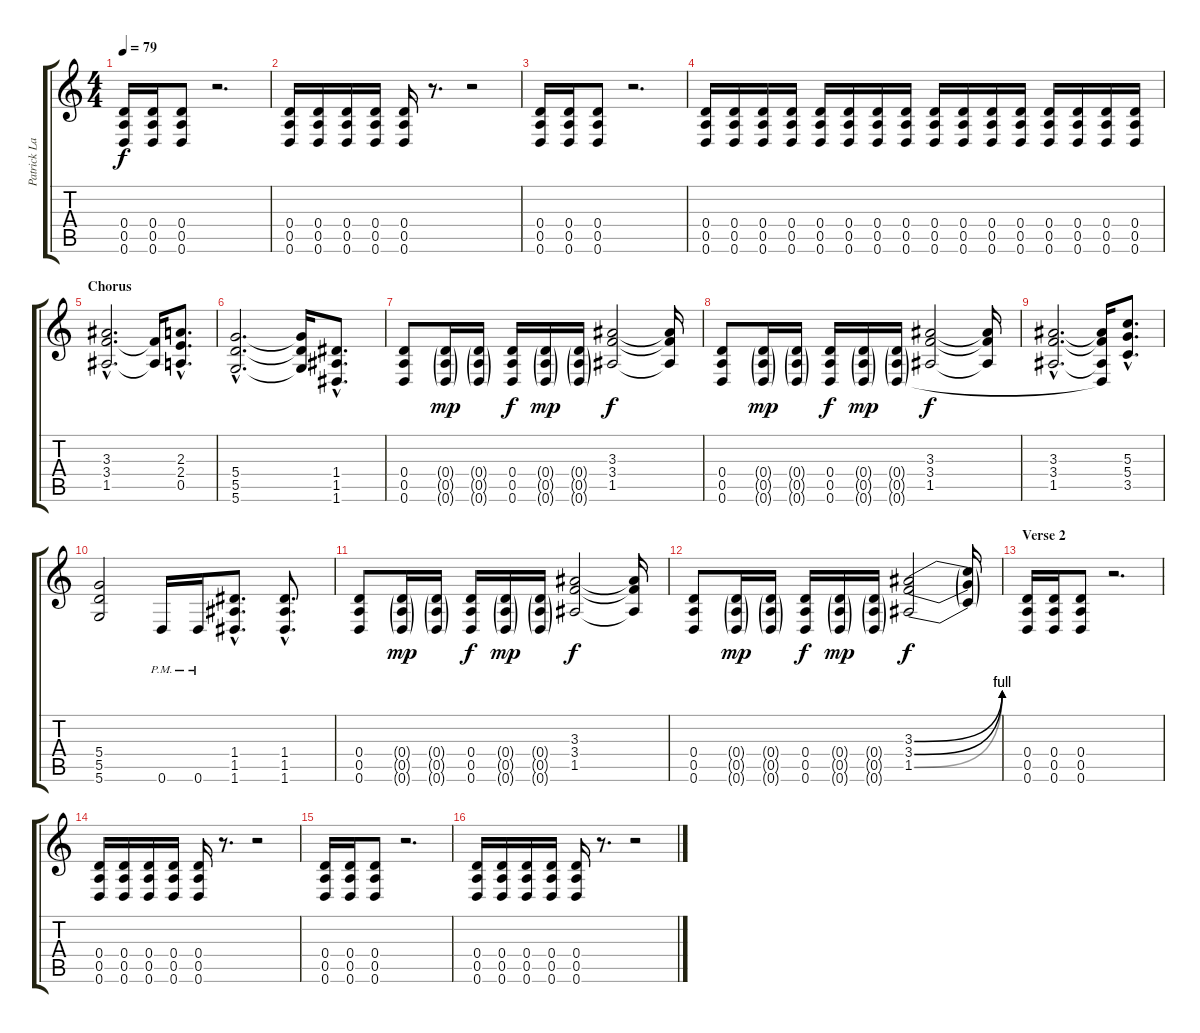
\track ("Patrick Lachman" "Patrick La") {instrument distortionguitar}
\staff {score tabs}
\tuning (E4 B3 G3 D3 A2 D2) {hide}
\ts (4 4)
\tempo 79
\clef g2
\ks c
(0.4 0.5 0.6).16{dy f volume 9} (0.4 0.5 0.6).16 (0.4 0.5 0.6).8 r.2{d} |
(0.4 0.5 0.6).16 (0.4 0.5 0.6).16 (0.4 0.5 0.6).16 (0.4 0.5 0.6).16 (0.4 0.5 0.6).16 r.8{d} r.2 |
(0.4 0.5 0.6).16 (0.4 0.5 0.6).16 (0.4 0.5 0.6).8 r.2{d} |
(0.4 0.5 0.6).16{volume 11} (0.4 0.5 0.6).16 (0.4 0.5 0.6).16 (0.4 0.5 0.6).16 (0.4 0.5 0.6).16 (0.4 0.5 0.6).16 (0.4 0.5 0.6).16 (0.4 0.5 0.6).16 (0.4 0.5 0.6).16 (0.4 0.5 0.6).16 (0.4 0.5 0.6).16 (0.4 0.5 0.6).16 (0.4 0.5 0.6).16 (0.4 0.5 0.6).16 (0.4 0.5 0.6).16 (0.4 0.5 0.6).16 |
\section ("" "Chorus")
(3.3{hac} 3.4{hac} 1.5{hac}).2{d volume 12} (3.4{t} 1.5{t}).16 (2.3{hac} 2.4{hac} 0.5{hac}).8{d} |
(5.4{hac} 5.5{hac} 5.6{hac}).2{d} (5.4{t} 5.5{t} 5.6{t}).16 (1.4{hac} 1.5{hac} 1.6{hac}).8{d} |
(0.4 0.5 0.6).8 (0.4{g} 0.5{g} 0.6{g}).16{dy mp} (0.4{g} 0.5{g} 0.6{g}).16 (0.4 0.5 0.6).16{dy f} (0.4{g} 0.5{g} 0.6{g}).16{dy mp} (0.4{g} 0.5{g} 0.6{g}).16 (3.3 3.4 1.5).2{dy f} (3.3{t} 3.4{t} 1.5{t}).16 |
(0.4 0.5 0.6).8 (0.4{g} 0.5{g} 0.6{g}).16{dy mp} (0.4{g} 0.5{g} 0.6{g}).16 (0.4 0.5 0.6).16{dy f} (0.4{g} 0.5{g} 0.6{g}).16{dy mp} (0.4{g} 0.5{g} 0.6{g}).16 (3.3 3.4 1.5).2{dy f} (3.3{t} 3.4{t} 1.5{t}).16 |
(3.3{hac} 3.4{hac} 1.5{hac}).2{d} (3.3{t} 3.4{t} 1.5{t} 0.6{t}).16 (5.3{hac} 5.4{hac} 3.5{hac}).8{d} |
(5.4 5.5 5.6).2 0.6{pm}.16 0.6{pm}.16 (1.4{hac} 1.5{hac} 1.6{hac}).8{d} (1.4{hac} 1.5{hac} 1.6{hac}).8{d} |
(0.4 0.5 0.6).8 (0.4{g} 0.5{g} 0.6{g}).16{dy mp} (0.4{g} 0.5{g} 0.6{g}).16 (0.4 0.5 0.6).16{dy f} (0.4{g} 0.5{g} 0.6{g}).16{dy mp} (0.4{g} 0.5{g} 0.6{g}).16 (3.3 3.4 1.5).2{dy f} (3.3{t} 3.4{t} 1.5{t}).16 |
(0.4 0.5 0.6).8 (0.4{g} 0.5{g} 0.6{g}).16{dy mp} (0.4{g} 0.5{g} 0.6{g}).16 (0.4 0.5 0.6).16{dy f} (0.4{g} 0.5{g} 0.6{g}).16{dy mp} (0.4{g} 0.5{g} 0.6{g}).16 (3.3{be (bend 0 0 60 4)} 3.4{be (bend 0 0 60 4)} 1.5{be (bend 0 0 60 4)}).2{dy f} (3.3{t} 3.4{t} 1.5{t}).16 |
\section ("" "Verse 2")
(0.4 0.5 0.6).16{volume 7} (0.4 0.5 0.6).16 (0.4 0.5 0.6).8 r.2{d} |
(0.4 0.5 0.6).16 (0.4 0.5 0.6).16 (0.4 0.5 0.6).16 (0.4 0.5 0.6).16 (0.4 0.5 0.6).16 r.8{d} r.2 |
(0.4 0.5 0.6).16 (0.4 0.5 0.6).16 (0.4 0.5 0.6).8 r.2{d} |
(0.4 0.5 0.6).16 (0.4 0.5 0.6).16 (0.4 0.5 0.6).16 (0.4 0.5 0.6).16 (0.4 0.5 0.6).16 r.8{d} r.2
